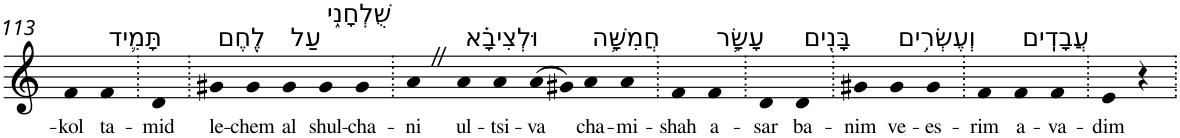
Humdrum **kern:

**kern	**text
*part1	*part1
*staff1	*staff1
*I"Piano	*
*I'Pno	*
!!LO:PB:g=z
*clefG2	*
*k[]	*
=113	=113
!	!LO:LY:b
4f	-kol
!LO:TX:a:t=תָּמִ֛יד	!
!	!LO:LY:b
4f	ta-
=114.	=114.
!	!LO:LY:b
4d	-mid
=115.	=115.
!LO:TX:a:t=לֶ֖חֶם	!
!	!LO:LY:b
4g#X	le-
!	!LO:LY:b
4g#	-chem
!LO:TX:a:t=עַל	!
!	!LO:LY:b
4g#	al
!LO:TX:a:t=שֻׁלְחָנִ֑י	!
!	!LO:LY:b
4g#	shul-
!	!LO:LY:b
4g#	-cha-
=116.	=116.
!	!LO:LY:b
4aZ	-ni
!LO:TX:a:t=וּלְצִיבָ֗א	!
!	!LO:LY:b
4a	ul-
!	!LO:LY:b
4a	-tsi-
!	!LO:LY:b
(>8a	-va
8g#X)	.
!LO:TX:a:t=חֲמִשָּׁ֥ה	!
!	!LO:LY:b
4a	cha-
!	!LO:LY:b
4a	-mi-
=117.	=117.
!	!LO:LY:b
4f	-shah
!LO:TX:a:t=עָשָׂ֛ר	!
!	!LO:LY:b
4f	a-
=118.	=118.
!	!LO:LY:b
4d	-sar
!LO:TX:a:t=בָּנִ֖ים	!
!	!LO:LY:b
4d	ba-
=119.	=119.
!	!LO:LY:b
4g#X	-nim
!LO:TX:a:t=וְעֶשְׂרִ֥ים	!
!	!LO:LY:b
4g#	ve-
!	!LO:LY:b
4g#	-es-
=120.	=120.
!	!LO:LY:b
4f	-rim
!LO:TX:a:t=עֲבָדִֽים	!
!	!LO:LY:b
4f	a-
!	!LO:LY:b
4f	-va-
=121.	=121.
!	!LO:LY:b
4e	-dim
4r	.
=.	=.
*-	*-
